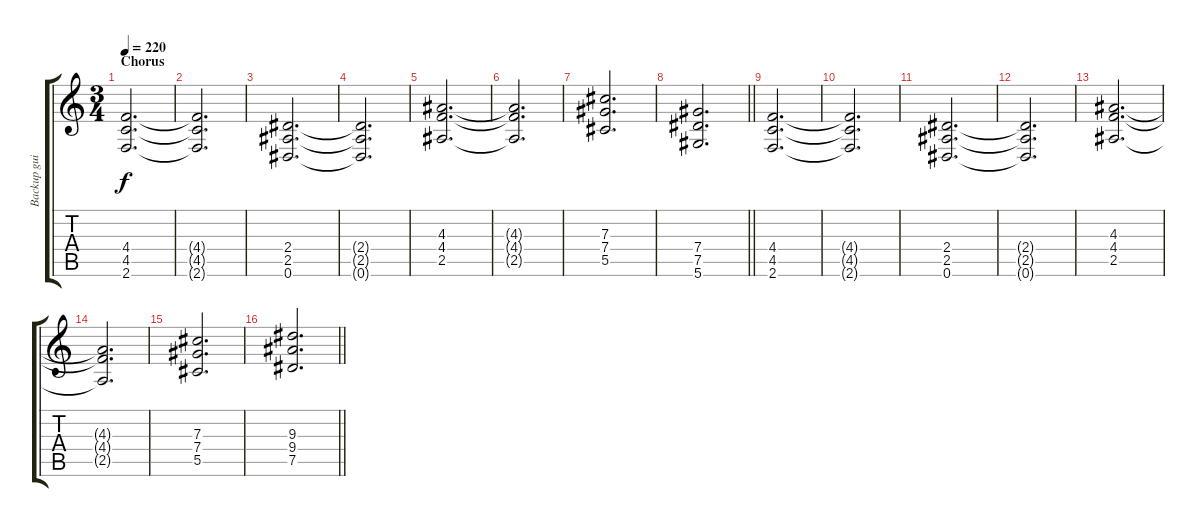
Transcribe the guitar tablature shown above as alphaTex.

\track ("Backup guitar" "Backup gui") {instrument distortionguitar}
\staff {score tabs}
\tuning (Eb4 Bb3 Gb3 Db3 Ab2 Eb2) {hide}
\ts (3 4)
\section ("" "Chorus")
\tempo 220
\clef g2
\ks c
(4.4 4.5 2.6).2{d dy f} |
(4.4{t} 4.5{t} 2.6{t}).2{d} |
(2.4 2.5 0.6).2{d} |
(2.4{t} 2.5{t} 0.6{t}).2{d} |
(4.3 4.4 2.5).2{d} |
(4.3{t} 4.4{t} 2.5{t}).2{d} |
(7.3 7.4 5.5).2{d} |
\barLineRight lightlight
(7.4 7.5 5.6).2{d} |
(4.4 4.5 2.6).2{d} |
(4.4{t} 4.5{t} 2.6{t}).2{d} |
(2.4 2.5 0.6).2{d} |
(2.4{t} 2.5{t} 0.6{t}).2{d} |
(4.3 4.4 2.5).2{d} |
(4.3{t} 4.4{t} 2.5{t}).2{d} |
(7.3 7.4 5.5).2{d} |
\barLineRight lightlight
(9.3 9.4 7.5).2{d}
